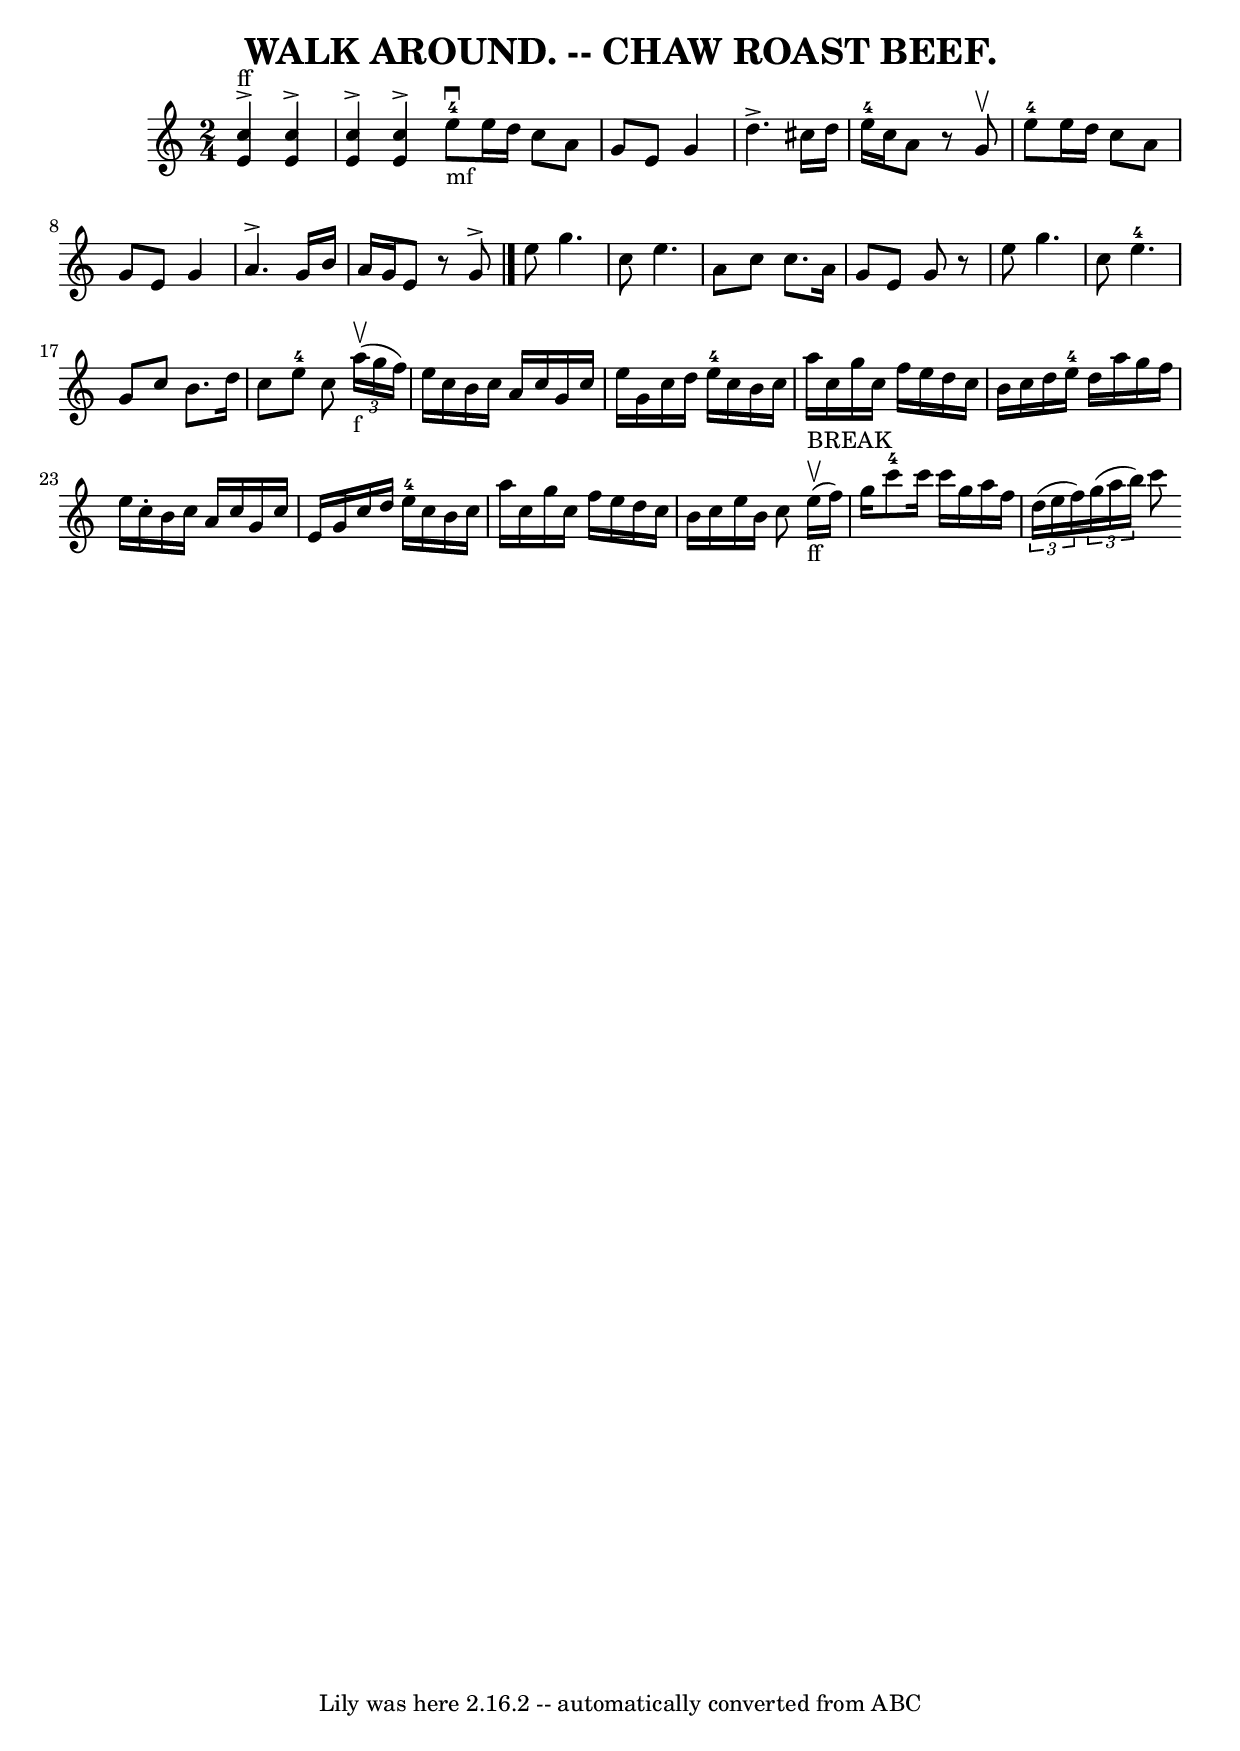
\version "2.16.2"
\include "Mammoth.ily"
\header {
  %% book = "Coles pg 26.3"
 crossRefNumber = "3"
 footnotes = ""
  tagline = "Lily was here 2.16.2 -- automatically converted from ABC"
  title = "WALK AROUND. -- CHAW ROAST BEEF."

}
voicedefault =  {


  \time 2/4 
  \key c \major
  << e'4^"ff"^\accent c''4   >>   << e'4  				    ^\accent c''4   >>    |
  << e'4^\accent c''4   >>   << e'4  				^\accent c''4   >>   \bar " |." e''8-4_"mf"^\downbow e''16 d''16 c''8 a'8     |
 g'8 e'8 g'4    |
 d''4.^\accent cs''16 d''16    |
 e''16-4 c''16 a'8    r8 g'8^\upbow    |
 e''8-4 e''16 d''16 c''8 a'8     |
 g'8 e'8 g'4    |
 a'4.^\accent g'16 b'16     |
 a'16 g'16 e'8    r8 g'8^\accent   \bar "|." e''8 g''4.     |
 c''8 e''4.    |
 a'8 c''8 c''8. a'16     |
 g'8 e'8 g'8    r8   |
 e''8 g''4.    |
 c''8 e''4.-4    |
 g'8 c''8 b'8. d''16    |
 c''8 e''8-4 c''8    \bar " |."     \times 2/3 { a''16_"f"(^\upbow g''16  
					 f''16)  					  }    |
 e''16 c''16 b'16 c''16 a'16 c''16 g'16 c''16     |
 e''16 g'16 c''16 d''16 e''16-4 c''16 b'16 c''16     |
 a''16 c''16 g''16 c''16 f''16 e''16 d''16 c''16     |
 b'16 c''16 d''16 e''16-4 d''16 a''16 g''16 f''16     |
 e''16 c''16-. b'16 c''16 a'16 c''16 g'16 c''16     |
 e'16 g'16 c''16 d''16 e''16-4 c''16 b'16 c''16     |
 a''16 c''16 g''16 c''16 f''16 e''16 d''16 c''16     |
 b'16 c''16 e''16 b'16 c''8    \bar " |." e''16^"BREAK"_"ff"(^\upbow f''16)    |
 g''16 c'''8-4 c'''16 c'''16 g''16 a''16 f''16     |
  \times 2/3 { d''16 (e''16 f''16) 
	     }   
  \times 2/3 { g''16 (a''16 b''16)  	     } c'''8    \bar " |."   

}

\score{
  <<

    \context Staff="default"
    {
      \voicedefault 
      
    }

  >>
  \layout {
    
  }
  \midi {
  }

}
